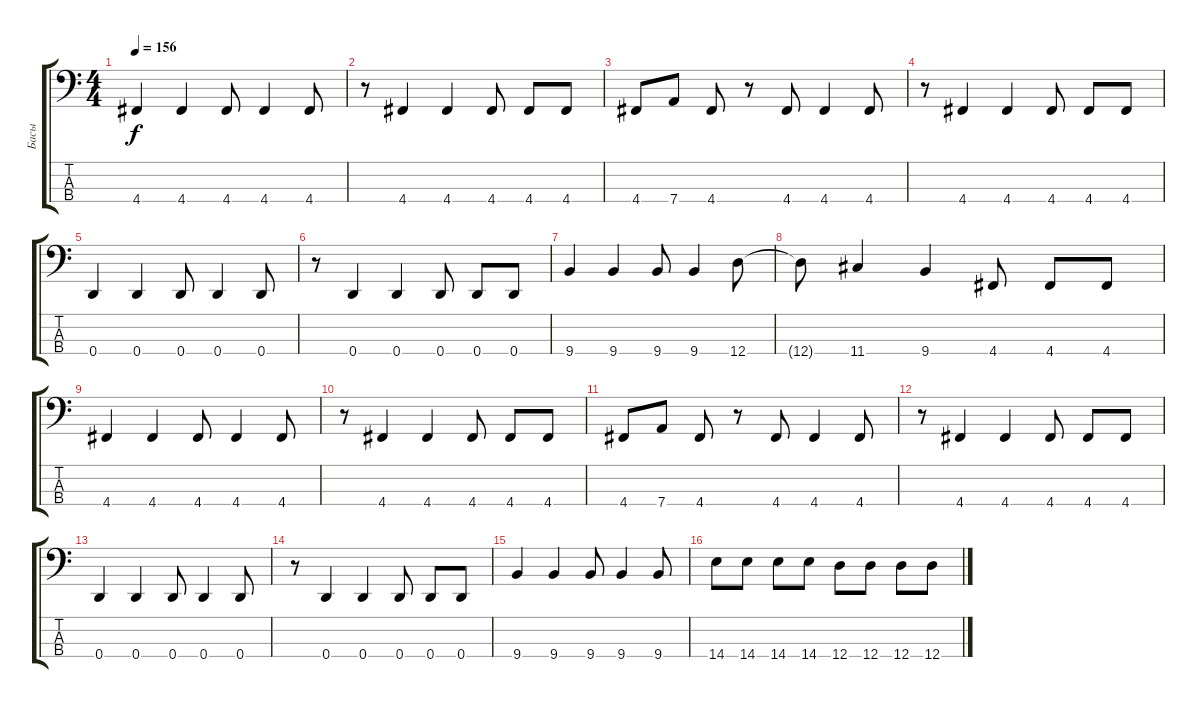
\track ("Басы" "Басы") {instrument electricbasspick}
\staff {score tabs}
\tuning (G2 D2 A1 D1) {hide}
\ts (4 4)
\tempo 156
\clef f4
\ks c
4.4.4{dy f} 4.4.4 4.4.8 4.4.4 4.4.8 |
r.8 4.4.4 4.4.4 4.4.8 4.4.8 4.4.8 |
4.4.8 7.4.8 4.4.8 r.8 4.4.8 4.4.4 4.4.8 |
r.8 4.4.4 4.4.4 4.4.8 4.4.8 4.4.8 |
0.4.4 0.4.4 0.4.8 0.4.4 0.4.8 |
r.8 0.4.4 0.4.4 0.4.8 0.4.8 0.4.8 |
9.4.4 9.4.4 9.4.8 9.4.4 12.4.8 |
12.4{t}.8 11.4.4 9.4.4 4.4.8 4.4.8 4.4.8 |
4.4.4 4.4.4 4.4.8 4.4.4 4.4.8 |
r.8 4.4.4 4.4.4 4.4.8 4.4.8 4.4.8 |
4.4.8 7.4.8 4.4.8 r.8 4.4.8 4.4.4 4.4.8 |
r.8 4.4.4 4.4.4 4.4.8 4.4.8 4.4.8 |
0.4.4 0.4.4 0.4.8 0.4.4 0.4.8 |
r.8 0.4.4 0.4.4 0.4.8 0.4.8 0.4.8 |
9.4.4 9.4.4 9.4.8 9.4.4 9.4.8 |
14.4.8 14.4.8 14.4.8 14.4.8 12.4.8 12.4.8 12.4.8 12.4.8
